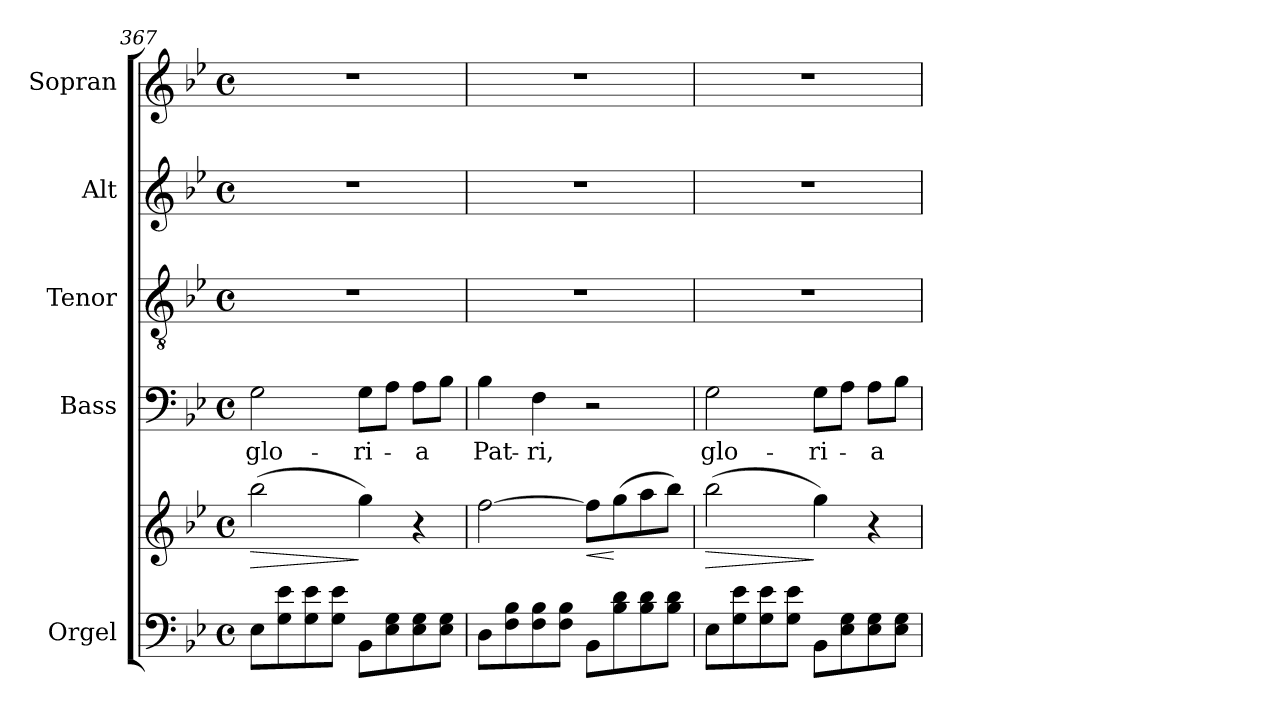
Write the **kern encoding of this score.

**kern	**kern	**dynam	**kern	**text	**kern	**kern	**kern
*part5	*part5	*part5	*part4	*part4	*part3	*part2	*part1
*staff6	*staff5	*staff5/6	*staff4	*staff4	*staff3	*staff2	*staff1
*I"Orgel	*	*	*I"Bass	*	*I"Tenor	*I"Alt	*I"Sopran
*I'Org.	*	*	*I'B.	*	*I'T.	*I'A.	*I'S.
*clefF4	*clefG2	*	*clefF4	*	*clefGv2	*clefG2	*clefG2
*k[b-e-]	*k[b-e-]	*	*k[b-e-]	*	*k[b-e-]	*k[b-e-]	*k[b-e-]
*B-:	*B-:	*	*B-:	*	*B-:	*B-:	*B-:
*M4/4	*M4/4	*	*M4/4	*	*M4/4	*M4/4	*M4/4
*met(c)	*met(c)	*	*met(c)	*	*met(c)	*met(c)	*met(c)
=367	=367	=367	=367	=367	=367	=367	=367
!	!	!LO:HP:b	!	!LO:LY:b	!	!	!
8E-\L	(>2bb-\	>	2G\	glo-	1r	1r	1r
8G\ 8e-\	.	.	.	.	.	.	.
8G\ 8e-\	.	.	.	.	.	.	.
8G\ 8e-\J	.	.	.	.	.	.	.
!	!	!	!	!LO:LY:b	!	!	!
8BB-\L	4gg\)	]	8G\L	-ri-	.	.	.
8E-\ 8G\	.	.	8A\J	.	.	.	.
!	!	!	!	!LO:LY:b	!	!	!
8E-\ 8G\	4r	.	8A\L	-a	.	.	.
8E-\ 8G\J	.	.	8B-\J	.	.	.	.
!!LO:PB:g=z
=368	=368	=368	=368	=368	=368	=368	=368
!	!	!	!	!LO:LY:b	!	!	!
8D\L	[2ff\	.	4B-\	Pat-	1r	1r	1r
8F\ 8B-\	.	.	.	.	.	.	.
!	!	!	!	!LO:LY:b	!	!	!
8F\ 8B-\	.	.	4F\	-ri,	.	.	.
8F\ 8B-\J	.	.	.	.	.	.	.
!	!	!LO:HP:b	!	!	!	!	!
8BB-\L	8ff\L]	<	2r	.	.	.	.
8B-\ 8d\	(>8gg\	[	.	.	.	.	.
8B-\ 8d\	8aa\	.	.	.	.	.	.
8B-\ 8d\J	8bb-\J)	.	.	.	.	.	.
=369	=369	=369	=369	=369	=369	=369	=369
!	!	!LO:HP:b	!	!LO:LY:b	!	!	!
8E-\L	(>2bb-\	>	2G\	glo-	1r	1r	1r
8G\ 8e-\	.	.	.	.	.	.	.
8G\ 8e-\	.	.	.	.	.	.	.
8G\ 8e-\J	.	.	.	.	.	.	.
!	!	!	!	!LO:LY:b	!	!	!
8BB-\L	4gg\)	]	8G\L	-ri-	.	.	.
8E-\ 8G\	.	.	8A\J	.	.	.	.
!	!	!	!	!LO:LY:b	!	!	!
8E-\ 8G\	4r	.	8A\L	-a	.	.	.
8E-\ 8G\J	.	.	8B-\J	.	.	.	.
=	=	=	=	=	=	=	=
*-	*-	*-	*-	*-	*-	*-	*-
